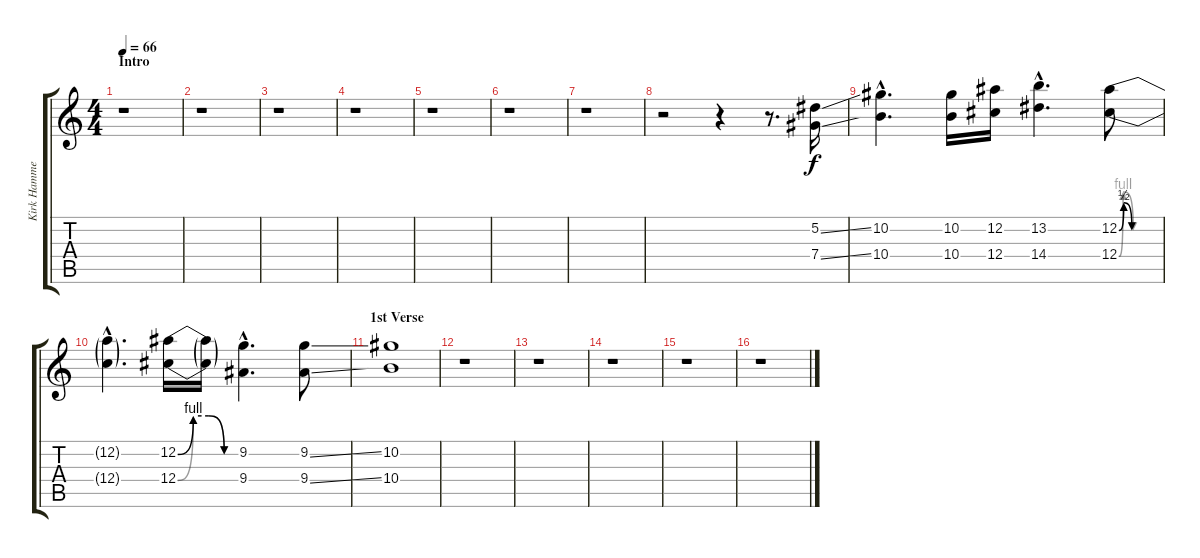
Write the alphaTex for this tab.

\track ("Kirk Hammett (Clean Guitar)" "Kirk Hamme") {instrument electricguitarjazz}
\staff {score tabs}
\tuning (Eb4 Bb3 Gb3 Db3 Ab2 Eb2) {hide}
\ts (4 4)
\section ("" "Intro")
\tempo 66
\clef g2
\ks c
r.1{dy f instrument electricguitarjazz} |
r.1 |
r.1 |
r.1 |
r.1 |
r.1 |
r.1 |
r.2 r.4 r.8{d} (5.2{ss} 7.4{ss}).16 |
(10.2{hac} 10.4{hac}).4{d} (10.2 10.4).16 (12.2 12.4).16 (13.2{hac} 14.4{hac}).4{d} (12.2{be (custom 0 0 7 2 19 0 45 0 60 0)} 12.4{be (custom 0 0 6 4 21 0 45 0 60 0)}).8 |
(12.2{hac t} 12.4{hac t}).4{d} (12.2{be (custom 0 0 15 4 30 4 45 0 60 0)} 12.4{be (custom 0 0 15 4 30 4 45 0 60 0)}).16 (12.2{t} 12.4{t}).16 (9.2{hac} 9.4{hac}).4{d} (9.2{ss} 9.4{ss}).8 |
\section ("" "1st Verse")
(10.2 10.4).1 |
r.1 |
r.1 |
r.1 |
r.1 |
r.1
